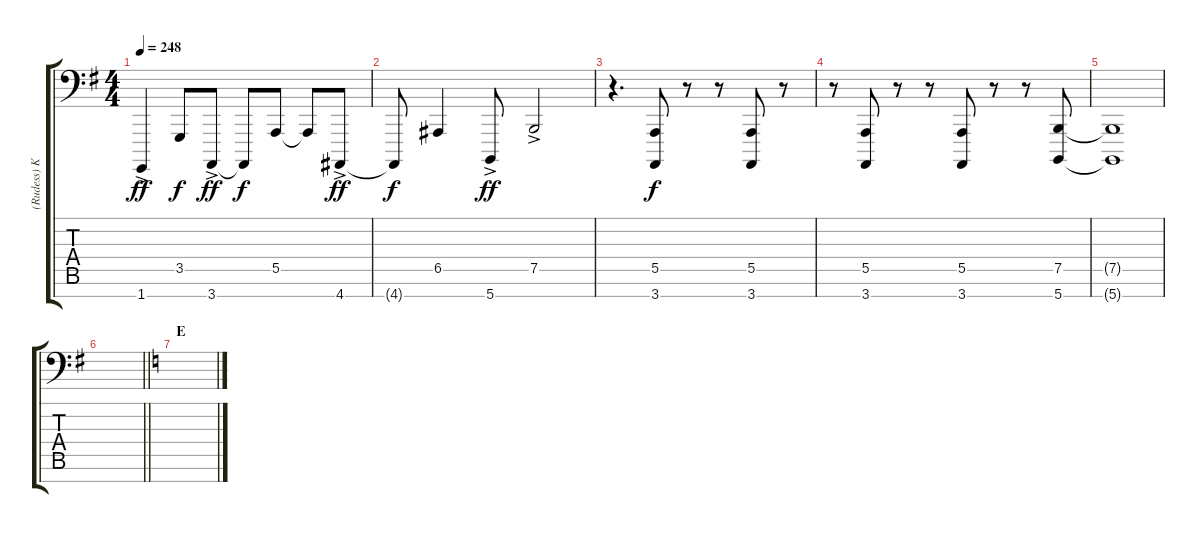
\track ("(Rudess) Keyboard 2" "(Rudess) K") {instrument acousticgrandpiano}
\staff {score tabs}
\tuning (B2 G2 D2 A1 E1 B0 Gb0) {hide}
\ts (4 4)
\tempo 248
\clef f4
\ks eminor
1.7{ac}.4{dy ff} 3.5.8{dy f} 3.7{ac}.8{dy ff} 3.7{t}.8{dy f} 5.5.8 5.5{t}.8 4.7{ac}.8{dy ff} |
4.7{t}.8{dy f} 6.5.4 5.7{ac}.8{dy ff} 7.5{ac}.2 |
r.4{d} (5.5 3.7).8{dy f} r.8 r.8 (5.5 3.7).8 r.8 |
r.8 (5.5 3.7).8 r.8 r.8 (5.5 3.7).8 r.8 r.8 (7.5 5.7).8 |
(7.5{t} 5.7{t}).1 |
\barLineRight lightlight
|
\section ("" "E")
\ks aminor
